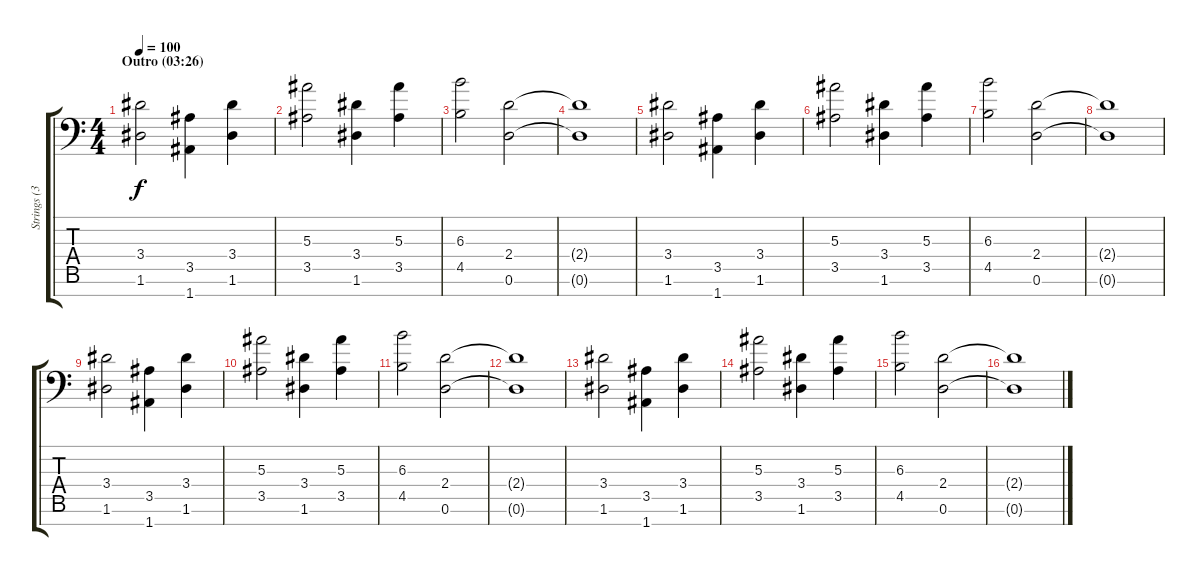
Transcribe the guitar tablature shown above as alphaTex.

\track ("Strings (3)" "Strings (3") {instrument contrabass}
\staff {score tabs}
\tuning (D4 A3 F3 C3 G2 D2 A1) {hide}
\ts (4 4)
\section ("" "Outro (03:26)")
\tempo 100
\clef f4
\ks c
(3.4 1.6).2{dy f} (3.5 1.7).4 (3.4 1.6).4 |
(5.3 3.5).2 (3.4 1.6).4 (5.3 3.5).4 |
(6.3 4.5).2 (2.4 0.6).2 |
(2.4{t} 0.6{t}).1 |
(3.4 1.6).2 (3.5 1.7).4 (3.4 1.6).4 |
(5.3 3.5).2 (3.4 1.6).4 (5.3 3.5).4 |
(6.3 4.5).2 (2.4 0.6).2 |
(2.4{t} 0.6{t}).1 |
(3.4 1.6).2 (3.5 1.7).4 (3.4 1.6).4 |
(5.3 3.5).2 (3.4 1.6).4 (5.3 3.5).4 |
(6.3 4.5).2 (2.4 0.6).2 |
(2.4{t} 0.6{t}).1 |
(3.4 1.6).2 (3.5 1.7).4 (3.4 1.6).4 |
(5.3 3.5).2 (3.4 1.6).4 (5.3 3.5).4 |
(6.3 4.5).2 (2.4 0.6).2 |
(2.4{t} 0.6{t}).1
